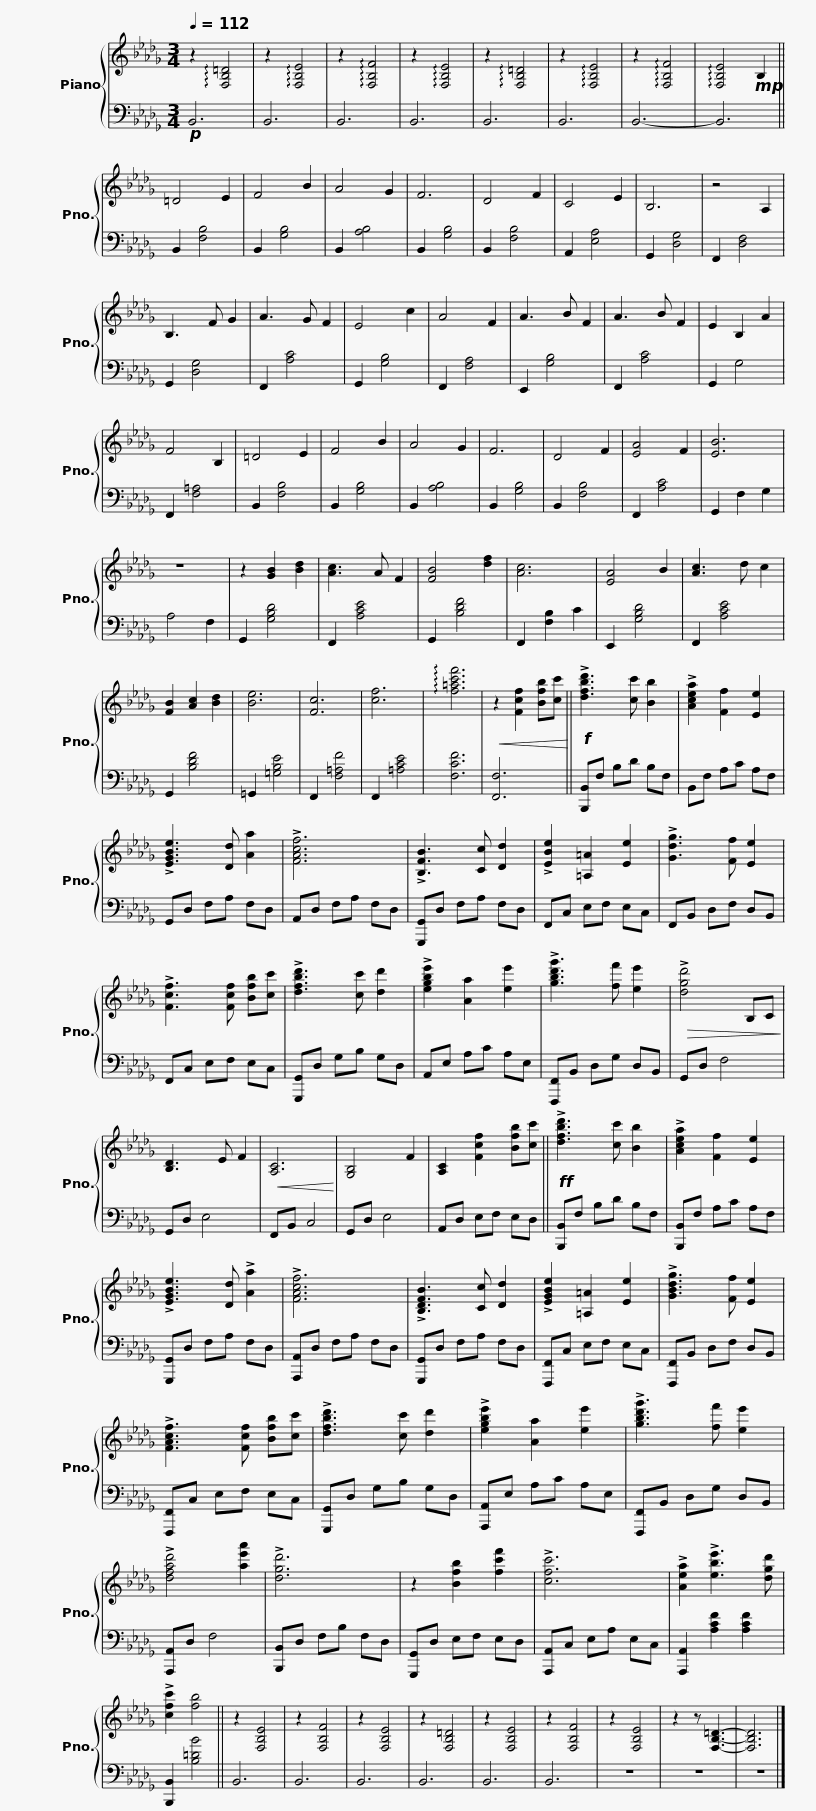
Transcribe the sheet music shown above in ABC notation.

X:1
%%score { 1 | 2 }
L:1/8
Q:1/4=112
M:3/4
I:linebreak $
K:Db
V:1 treble
V:2 bass
V:1
 z2 !arpeggio![F,B,=D]4 | z2 !arpeggio![F,B,E]4 | z2 !arpeggio![F,B,F]4 | z2 !arpeggio![F,B,E]4 | z2 !arpeggio![F,B,=D]4 | %5
 z2 !arpeggio![F,B,E]4 | z2 !arpeggio![F,B,F]4 | !arpeggio![F,B,E]4!mp! B,2 || =D4 E2 |$ F4 B2 | %10
 A4 G2 | F6 | D4 F2 | C4 E2 | B,6 | %15
 z4 A,2 | B,3 F G2 | A3 G F2 |$ E4 c2 | A4 F2 | %20
 A3 B F2 | A3 B F2 | E2 B,2 A2 | F4 B,2 | =D4 E2 | %25
 F4 B2 | A4 G2 |$ F6 | D4 F2 | [EA]4 F2 | %30
 [EB]6 | z6 | z2 [GB]2 [Bd]2 | [Ac]3 A F2 | [FB]4 [df]2 | %35
 [Ac]6 |$ [EA]4 B2 | [Ac]3 d c2 | [FB]2 [Ac]2 [Bd]2 | [Be]6 | %40
 [Fc]6 | [cf]6 | !arpeggio![f=ac'f']6 |!<(! z2 [Fcf]2 [Bfb][cc']!<)! ||$!f! !>![dfbd']3 [cc'] [Bb]2 | %45
 !>![Acea]2 [Ff]2 [Ee]2 | !>![EGBe]3 [Dd] [Aa]2 | !>![FAcf]6 | !>![B,FB]3 [Cc] [Dd]2 | !>![EBe]2 [=A,=A]2 [Ee]2 |$ %50
 !>![Gdg]3 [Ff] [Ee]2 | !>![Fcf]3 [Fcf] [Bfb][cc'] | !>![dfbd']3 [cc'] [dd']2 | !>![egbe']2 [Aa]2 [ee']2 | !>![gbd'g']3 [ff'] [ee']2 | %55
!>(! !>![dgd']4 B,C!>)! | [B,D]3 E F2 |$!<(! [A,C]6!<)! | [G,B,]4 F2 | [A,C]2 [Fcf]2 [Bfb][cc'] || %60
!ff! !>![dfbd']3 [cc'] [Bb]2 | !>![Acea]2 [Ff]2 [Ee]2 | !>![EGBe]3 [Dd] !>![Aa]2 | !>![FAcf]6 |$ !>![B,DFB]3 [Cc] [Dd]2 | %65
 !>![EGBe]2 [=A,=A]2 [Ee]2 | !>![GBdg]3 [Ff] [Ee]2 | !>![FAcf]3 [Fcf] [Bfb][cc'] | !>![dfbd']3 [cc'] [dd']2 | !>![egbe']2 [Aa]2 [ee']2 |$ %70
 !>![gbd'g']3 [ff'] [ee']2 | !>![dfad']4 [ae'a']2 | !>![dgd']6 | z2 [Bfb]2 [fc'f']2 | !>![cfc']6 | %75
 !>![Aea]2 !>![ebe']3 [dgd'] | !>![cfc']2 [fb]4 || z2 [F,B,E]4 |$ z2 [F,B,F]4 | z2 [F,B,E]4 | %80
 z2 [F,B,=D]4 | z2 [F,B,E]4 | z2 [F,B,F]4 | z2 [F,B,E]4 | z2 z [F,B,=D]3- | %85
 [F,B,D]6 |] %86
V:2
!p! B,,6 | B,,6 | B,,6 | B,,6 | B,,6 | %5
 B,,6 | B,,6- | B,,6 || B,,2 [F,B,]4 |$ B,,2 [G,B,]4 | %10
 B,,2 [A,B,]4 | B,,2 [G,B,]4 | B,,2 [F,B,]4 | A,,2 [E,A,]4 | G,,2 [D,G,]4 | %15
 F,,2 [D,F,]4 | G,,2 [D,G,]4 | F,,2 [A,C]4 |$ G,,2 [G,B,]4 | F,,2 [F,A,]4 | %20
 E,,2 [G,B,]4 | F,,2 [A,C]4 | G,,2 G,4 | F,,2 [F,=A,]4 | B,,2 [F,B,]4 | %25
 B,,2 [G,B,]4 | B,,2 [A,B,]4 |$ B,,2 [G,B,]4 | B,,2 [F,B,]4 | F,,2 [A,C]4 | %30
 G,,2 F,2 G,2 | A,4 F,2 | G,,2 [G,B,D]4 | F,,2 [A,CE]4 | G,,2 [B,DF]4 | %35
 F,,2 [F,B,]2 C2 |$ E,,2 [G,B,D]4 | F,,2 [A,CE]4 | G,,2 [B,DF]4 | =G,,2 [=G,B,E]4 | %40
 F,,2 [F,=A,F]4 | F,,2 [=A,CE]4 | [F,CF]6 | [F,,F,]6 ||$ [B,,,B,,]F, B,D B,F, | %45
 B,,F, A,C A,F, | G,,D, F,A, F,D, | A,,D, F,A, F,D, | [G,,,G,,]D, F,A, F,D, | F,,C, E,F, E,C, |$ %50
 F,,B,, D,F, D,B,, | F,,C, E,F, E,C, | [G,,,G,,]D, G,B, G,D, | A,,E, A,C A,E, | [F,,,F,,]B,, D,G, D,B,, | %55
 G,,D, F,4 | G,,D, E,4 |$ F,,B,, C,4 | G,,D, E,4 | A,,D, E,F, E,D, || %60
 [B,,,B,,]F, B,D B,F, | [B,,,B,,]F, A,C A,F, | [G,,,G,,]D, F,A, F,D, | [A,,,A,,]D, F,A, F,D, |$ [G,,,G,,]D, F,A, F,D, | %65
 [F,,,F,,]C, E,F, E,C, | [F,,,F,,]B,, D,F, D,B,, | [F,,,F,,]C, E,F, E,C, | [G,,,G,,]D, G,B, G,D, | [A,,,A,,]E, A,C A,E, |$ %70
 [F,,,F,,]B,, D,G, D,B,, | [A,,,A,,]D, F,4 | [B,,,B,,]D, F,B, F,D, | [G,,,G,,]D, E,F, E,D, | [A,,,A,,]C, E,A, E,C, | %75
 [A,,,A,,]2 [A,CF]2 [A,CF]2 | [B,,,B,,]2 [B,=DB]4 || B,,6 |$ B,,6 | B,,6 | %80
 B,,6 | B,,6 | B,,6 | z6 | z6 | %85
 z6 |] %86
